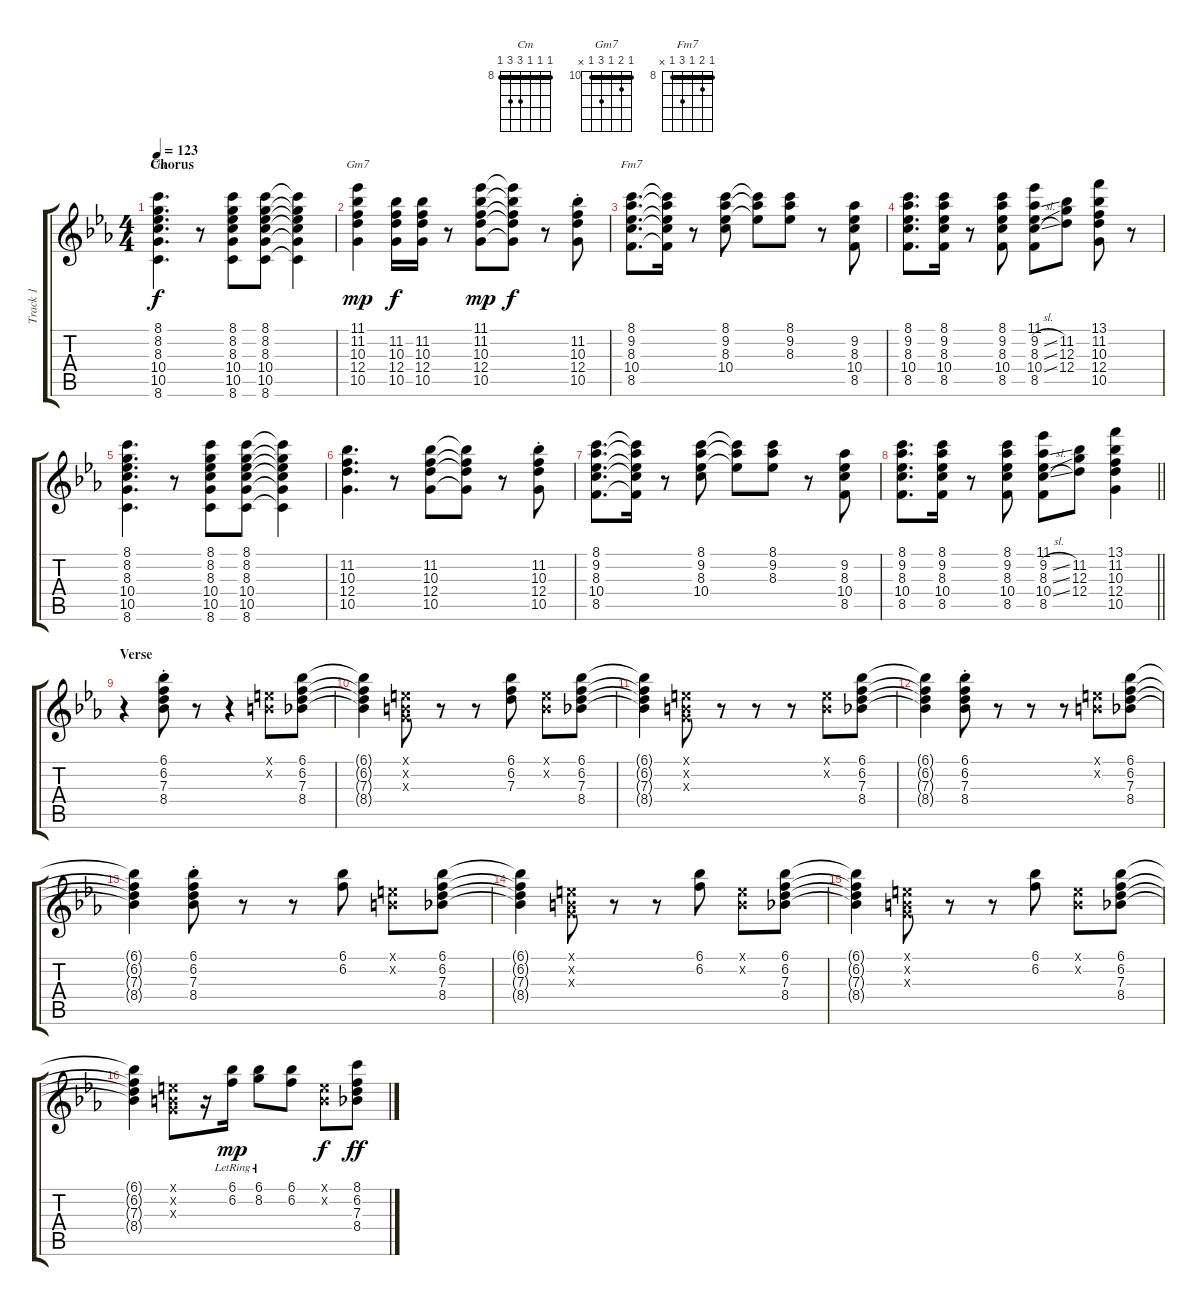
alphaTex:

\track ("Track 1" "Track 1") {instrument electricguitarclean}
\staff {score tabs}
\tuning (E4 B3 G3 D3 A2 E2) {hide}
\chord ("Cm" 8 8 8 10 10 8) {firstfret 8 barre 8}
\chord ("Gm7" 10 11 10 12 10 x) {firstfret 10 barre 10}
\chord ("Fm7" 8 9 8 10 8 x) {firstfret 8 barre 8}
\ts (4 4)
\section ("" "Chorus")
\tempo 123
\clef g2
\ks eb
(8.1 8.2 8.3 10.4 10.5 8.6).4{d ch "Cm" dy f} r.8 (8.1 8.2 8.3 10.4 10.5 8.6).8 (8.1 8.2 8.3 10.4 10.5 8.6).8 (8.1{t} 8.2{t} 8.3{t} 10.4{t} 10.5{t} 8.6{t}).4 |
(11.1 11.2 10.3 12.4 10.5).4{ch "Gm7" dy mp} (11.2 10.3 12.4 10.5).16{dy f} (11.2 10.3 12.4 10.5).16 r.8 (11.1 11.2 10.3 12.4 10.5).8{dy mp} (11.1{t} 11.2{t} 10.3{t} 12.4{t} 10.5{t}).8{dy f} r.8 (11.2{st} 10.3{st} 12.4{st} 10.5{st}).8 |
(8.1 9.2 8.3 10.4 8.5).8{d ch "Fm7"} (8.1{t} 9.2{t} 8.3{t} 10.4{t} 8.5{t}).16 r.8 (8.1 9.2 8.3 10.4).8 (8.1{t} 9.2{t} 8.3{t}).8 (8.1 9.2 8.3).8 r.8 (9.2 8.3 10.4 8.5).8 |
(8.1 9.2 8.3 10.4 8.5).8{d} (8.1 9.2 8.3 10.4 8.5).16 r.8 (8.1 9.2 8.3 10.4 8.5).8 (11.1 9.2{sl} 8.3{sl} 10.4{sl} 8.5).8 (11.2 12.3 12.4).8 (13.1 11.2 10.3 12.4 10.5).8 r.8 |
(8.1 8.2 8.3 10.4 10.5 8.6).4{d} r.8 (8.1 8.2 8.3 10.4 10.5 8.6).8 (8.1 8.2 8.3 10.4 10.5 8.6).8 (8.1{t} 8.2{t} 8.3{t} 10.4{t} 10.5{t} 8.6{t}).4 |
(11.2 10.3 12.4 10.5).4{d} r.8 (11.2 10.3 12.4 10.5).8 (11.2{t} 10.3{t} 12.4{t} 10.5{t}).8 r.8 (11.2{st} 10.3{st} 12.4{st} 10.5{st}).8 |
(8.1 9.2 8.3 10.4 8.5).8{d} (8.1{t} 9.2{t} 8.3{t} 10.4{t} 8.5{t}).16 r.8 (8.1 9.2 8.3 10.4).8 (8.1{t} 9.2{t} 8.3{t}).8 (8.1 9.2 8.3).8 r.8 (9.2 8.3 10.4 8.5).8 |
\barLineRight lightlight
(8.1 9.2 8.3 10.4 8.5).8{d} (8.1 9.2 8.3 10.4 8.5).16 r.8 (8.1 9.2 8.3 10.4 8.5).8 (11.1 9.2{sl} 8.3{sl} 10.4{sl} 8.5).8 (11.2 12.3 12.4).8 (13.1 11.2 10.3 12.4 10.5).4 |
\section ("" "Verse")
r.4 (6.1{st} 6.2{st} 7.3{st} 8.4{st}).8 r.8 r.4 (0.1{x} 0.2{x}).8 (6.1 6.2 7.3 8.4).8 |
(6.1{t} 6.2{t} 7.3{t} 8.4{t}).4 (0.1{x} 0.2{x} 0.3{x}).8 r.8 r.8 (6.1 6.2 7.3).8 (0.1{x} 0.2{x}).8 (6.1 6.2 7.3 8.4).8 |
(6.1{t} 6.2{t} 7.3{t} 8.4{t}).4 (0.1{x} 0.2{x} 0.3{x}).8 r.8 r.8 r.8 (0.1{x} 0.2{x}).8 (6.1 6.2 7.3 8.4).8 |
(6.1{t} 6.2{t} 7.3{t} 8.4{t}).4 (6.1{st} 6.2{st} 7.3{st} 8.4{st}).8 r.8 r.8 r.8 (0.1{x} 0.2{x}).8 (6.1 6.2 7.3 8.4).8 |
(6.1{t} 6.2{t} 7.3{t} 8.4{t}).4 (6.1{st} 6.2{st} 7.3{st} 8.4{st}).8 r.8 r.8 (6.1 6.2).8 (0.1{x} 0.2{x}).8 (6.1 6.2 7.3 8.4).8 |
(6.1{t} 6.2{t} 7.3{t} 8.4{t}).4 (0.1{x} 0.2{x} 0.3{x}).8 r.8 r.8 (6.1 6.2).8 (0.1{x} 0.2{x}).8 (6.1 6.2 7.3 8.4).8 |
(6.1{t} 6.2{t} 7.3{t} 8.4{t}).4 (0.1{x} 0.2{x} 0.3{x}).8 r.8 r.8 (6.1 6.2).8 (0.1{x} 0.2{x}).8 (6.1 6.2 7.3 8.4).8 |
(6.1{t} 6.2{t} 7.3{t} 8.4{t}).4 (0.1{x} 0.2{x} 0.3{x}).8 r.16 (6.1{lr} 6.2{lr}).16{dy mp} (6.1{lr} 8.2{lr}).8 (6.1 6.2).8 (0.1{x} 0.2{x}).8{dy f} (8.1 6.2 7.3 8.4).8{dy ff}
